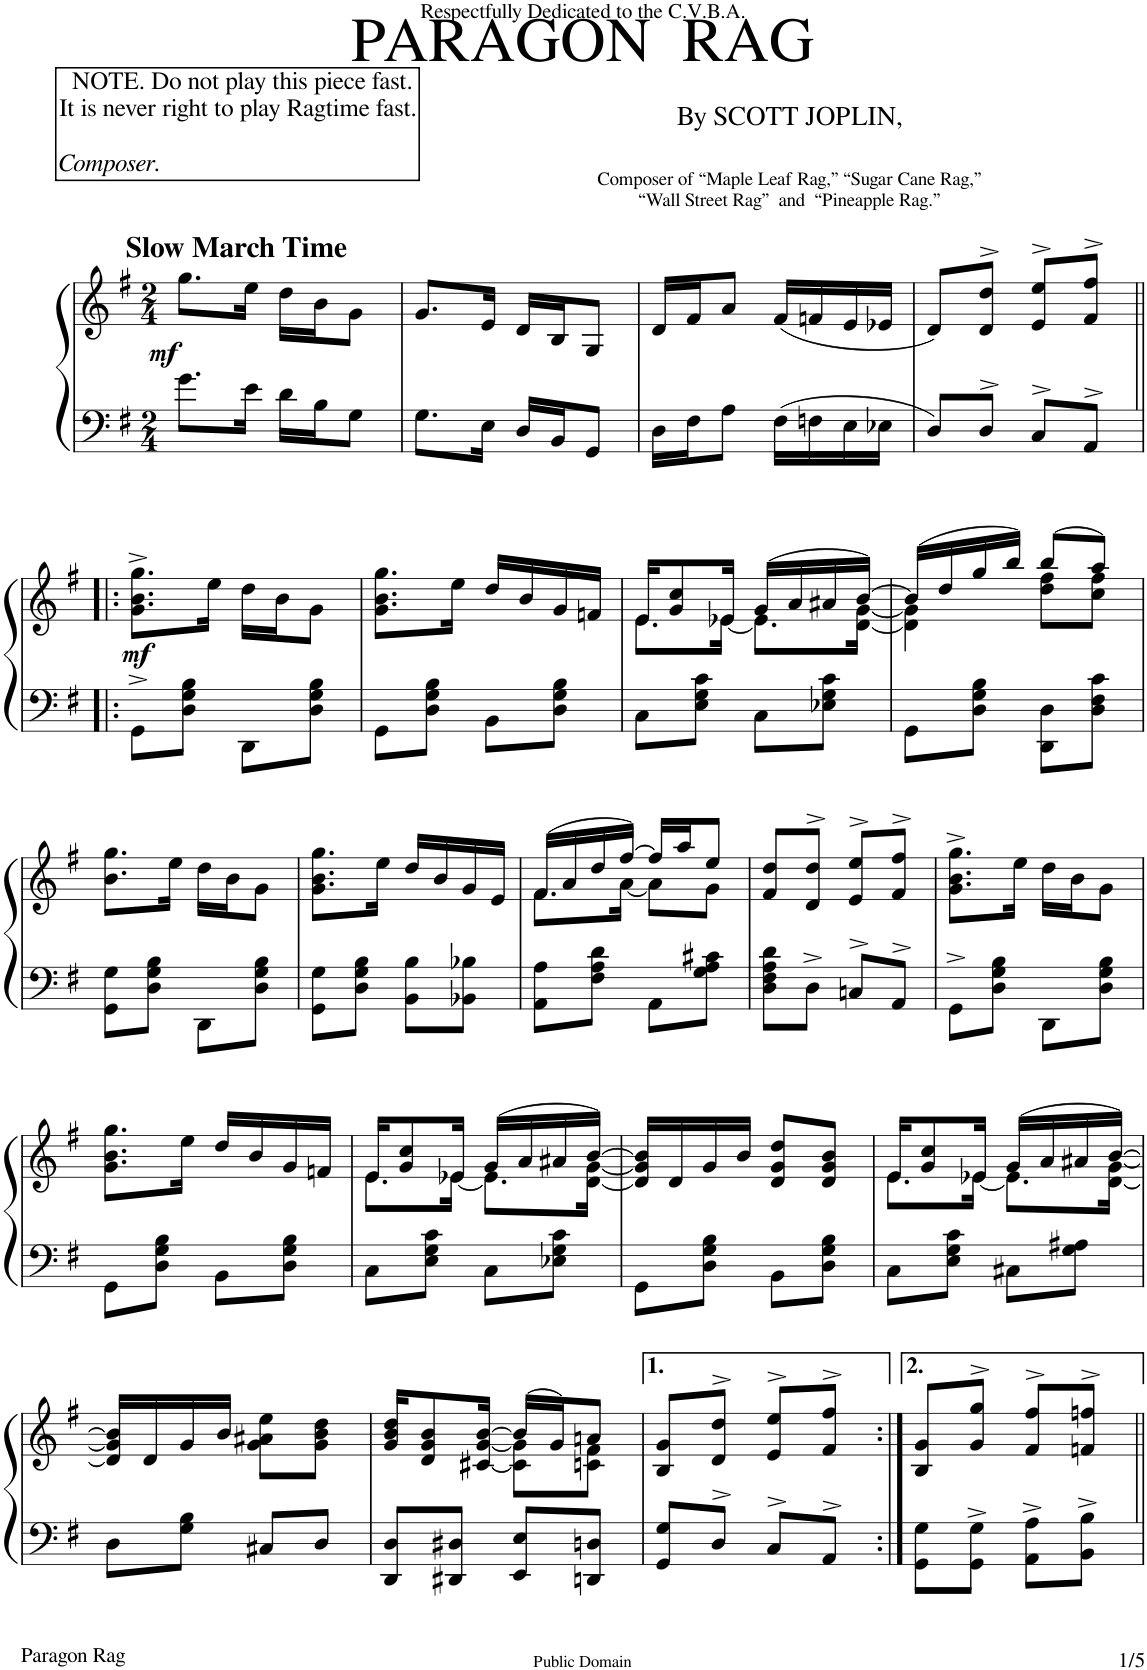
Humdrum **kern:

**kern	**kern	**dynam
*part1	*part1	*part1
*staff2	*staff1	*staff1/2
*I"Piano	*	*
*I'Pno.	*	*
*clefF4	*clefG2	*
*k[f#]	*k[f#]	*
*G:	*G:	*
*M2/4	*M2/4	*
=1	=1	=1
!	!LO:TX:a:B:t=Slow March Time	!
!	!	!LO:DY:b
8.g\L	8.gg\L	mf
16e\Jk	16ee\Jk	.
16d\LL	16dd\LL	.
16B\J	16b\J	.
8G\J	8g\J	.
=2	=2	=2
8.G\L	8.g/L	.
16E\Jk	16e/Jk	.
16D/LL	16d/LL	.
16BB/J	16B/J	.
8GG/J	8G/J	.
=3	=3	=3
16D\LL	16d/LL	.
16F#\J	16f#/J	.
8A\J	8a/J	.
16F#\LL	(16f#/LL	.
16Fn\	16fn/	.
16E\	16e/	.
16E-X\JJ	16e-X/JJ	.
=4	=4	=4
8D/L	8d/L)	.
8D^>/J	8d/^> 8dd/^>J	.
8C^>/L	8e/^> 8ee/^>L	.
8AA^>/J	8f#/^> 8ff#/^>J	.
!!LO:LB:g=z
=5!|:	=5!|:	=5!|:
!	!	!LO:DY:b
8GG^\L	8.g\^> 8.b\^> 8.gg\^>L	mf
8D\ 8G\ 8B\J	.	.
.	16ee\Jk	.
8DD\L	16dd\LL	.
.	16b\J	.
8D\ 8G\ 8B\J	8g\J	.
=6	=6	=6
8GG\L	8.g\ 8.b\ 8.gg\L	.
8D\ 8G\ 8B\J	.	.
.	16ee\Jk	.
8BB\L	16dd/LL	.
.	16b/	.
8D\ 8G\ 8B\J	16g/	.
.	16fn/JJ	.
=7	=7	=7
*	*^	*
!	!LO:N:head=solid	!LO:N:head=solid	!
8C\L	16e/KL	8.e\L	.
.	8g/ 8cc/	.	.
8E\ 8G\ 8c\J	.	.	.
.	16e-X/Jk	[16e-\Jk	.
8C\L	(16g/LL	8.e-\L]	.
.	16a/	.	.
8E-X\ 8G\ 8c\J	16a#X/	.	.
.	[16b/JJ)	[16d\ [16g\Jk	.
=8	=8	=8	=8
8GG\L	(16b/LL]	4d\] 4g\]	.
.	16dd/	.	.
8D\ 8G\ 8B\J	16gg/	.	.
.	16bb/JJ)	.	.
8DD\ 8D\L	(8bb/L	8dd\ 8ff#\L	.
8D\ 8F#\ 8c\J	8aa/J)	8cc\ 8ff#\J	.
*	*v	*v	*
!!LO:LB:g=z
=9	=9	=9
8GG\ 8G\L	8.b\ 8.gg\L	.
8D\ 8G\ 8B\J	.	.
.	16ee\Jk	.
8DD\L	16dd\LL	.
.	16b\J	.
8D\ 8G\ 8B\J	8g\J	.
=10	=10	=10
8GG\ 8G\L	8.g\ 8.b\ 8.gg\L	.
8D\ 8G\ 8B\J	.	.
.	16ee\Jk	.
8BB\ 8B\L	16dd/LL	.
.	16b/	.
8BB-X\ 8B-X\J	16g/	.
.	16e/JJ	.
=11	=11	=11
*	*^	*
!	!LO:N:head=solid	!LO:N:head=solid	!
8AA\ 8A\L	(16f#/LL	8.f#\L	.
.	16a/	.	.
8F#\ 8A\ 8d\J	16dd/	.	.
.	[16ff#/JJ)	[16a\Jk	.
8AA\L	16ff#/LL]	8a\L]	.
.	16aa/J	.	.
8G\ 8A\ 8c#X\J	8ee/J	8g\J	.
*	*v	*v	*
=12	=12	=12
8D\ 8F#\ 8A\ 8d\L	8f#/ 8dd/L	.
8D^>\J	8d/^> 8dd/^>J	.
8Cn^>/L	8e/^> 8ee/^>L	.
8AA^>/J	8f#/^> 8ff#/^>J	.
=13	=13	=13
8GG^>\L	8.g\^ 8.b\^ 8.gg\^L	.
8D\ 8G\ 8B\J	.	.
.	16ee\Jk	.
8DD\L	16dd\LL	.
.	16b\J	.
8D\ 8G\ 8B\J	8g\J	.
!!LO:LB:g=z
=14	=14	=14
8GG\L	8.g\ 8.b\ 8.gg\L	.
8D\ 8G\ 8B\J	.	.
.	16ee\Jk	.
8BB\L	16dd/LL	.
.	16b/	.
8D\ 8G\ 8B\J	16g/	.
.	16fn/JJ	.
=15	=15	=15
*	*^	*
!	!LO:N:head=solid	!LO:N:head=solid	!
8C\L	16e/KL	8.e\L	.
.	8g/ 8cc/	.	.
8E\ 8G\ 8c\J	.	.	.
.	16e-X/Jk	[16e-\Jk	.
8C\L	(16g/LL	8.e-\L]	.
.	16a/	.	.
8E-X\ 8G\ 8c\J	16a#X/	.	.
.	[16b/JJ)	[16d\ [16g\Jk	.
*	*v	*v	*
=16	=16	=16
8GG\L	16d/] 16g/] 16b/]LL	.
.	16d/	.
8D\ 8G\ 8B\J	16g/	.
.	16b/JJ	.
8BB\L	8d/ 8g/ 8dd/L	.
8D\ 8G\ 8B\J	8d/ 8g/ 8b/J	.
=17	=17	=17
*	*^	*
!	!LO:N:head=solid	!LO:N:head=solid	!
8C\L	16e/KL	8.e\L	.
.	8g/ 8cc/	.	.
8E\ 8G\ 8c\J	.	.	.
.	16e-X/Jk	[16e-\Jk	.
8C#X\L	(16g/LL	8.e-\L]	.
.	16a/	.	.
8G\ 8A#X\J	16a#X/	.	.
.	[16b/JJ)	[16d\ [16g\Jk	.
*	*v	*v	*
!!LO:LB:g=z
=18	=18	=18
8D\L	16d/] 16g/] 16b/]LL	.
.	16d/	.
8G\ 8B\J	16g/	.
.	16b/JJ	.
8C#X/L	8g\ 8a#X\ 8ee\L	.
8D/J	8g\ 8b\ 8dd\J	.
=19	=19	=19
*	*^	*
8DD/ 8D/L	16g/ 16b/ 16dd/KL	4ryy	.
.	8d/ 8g/ 8b/	.	.
8DD#X/ 8D#X/J	.	.	.
.	[16c#X/ [16g/ [16b/Jk	.	.
8EE/ 8E/L	(16b/LL]	8c#\] 8g\]L	.
.	16g/J)	.	.
8DDn/ 8Dn/J	8an/J	8cn\ 8f#\J	.
*	*v	*v	*
=20	=20	=20
8GG/ 8G/L	8B/ 8g/L	.
8D^>/J	8d/^> 8dd/^>J	.
8C^>/L	8e/^> 8ee/^>L	.
8AA^>/J	8f#/^> 8ff#/^>J	.
=21:|!	=21:|!	=21:|!
8GG\ 8G\L	8B/ 8g/L	.
8GG\^> 8G\^>J	8g/^> 8gg/^>J	.
8AA\^> 8A\^>L	8f#/^> 8ff#/^>L	.
8BB\^> 8B\^>J	8fn/^> 8ffn/^>J	.
=||	=||	=||
*-	*-	*-
